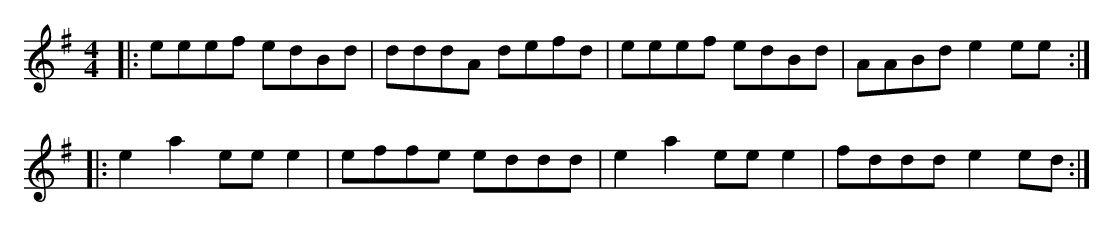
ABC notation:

X:1
M:4/4
K:Ador
|:eeef edBd|dddA defd|eeef edBd|AABd e2 ee:|
|:e2 a2 ee e2|effe eddd|e2 a2 ee e2|fddd e2 ed:|
